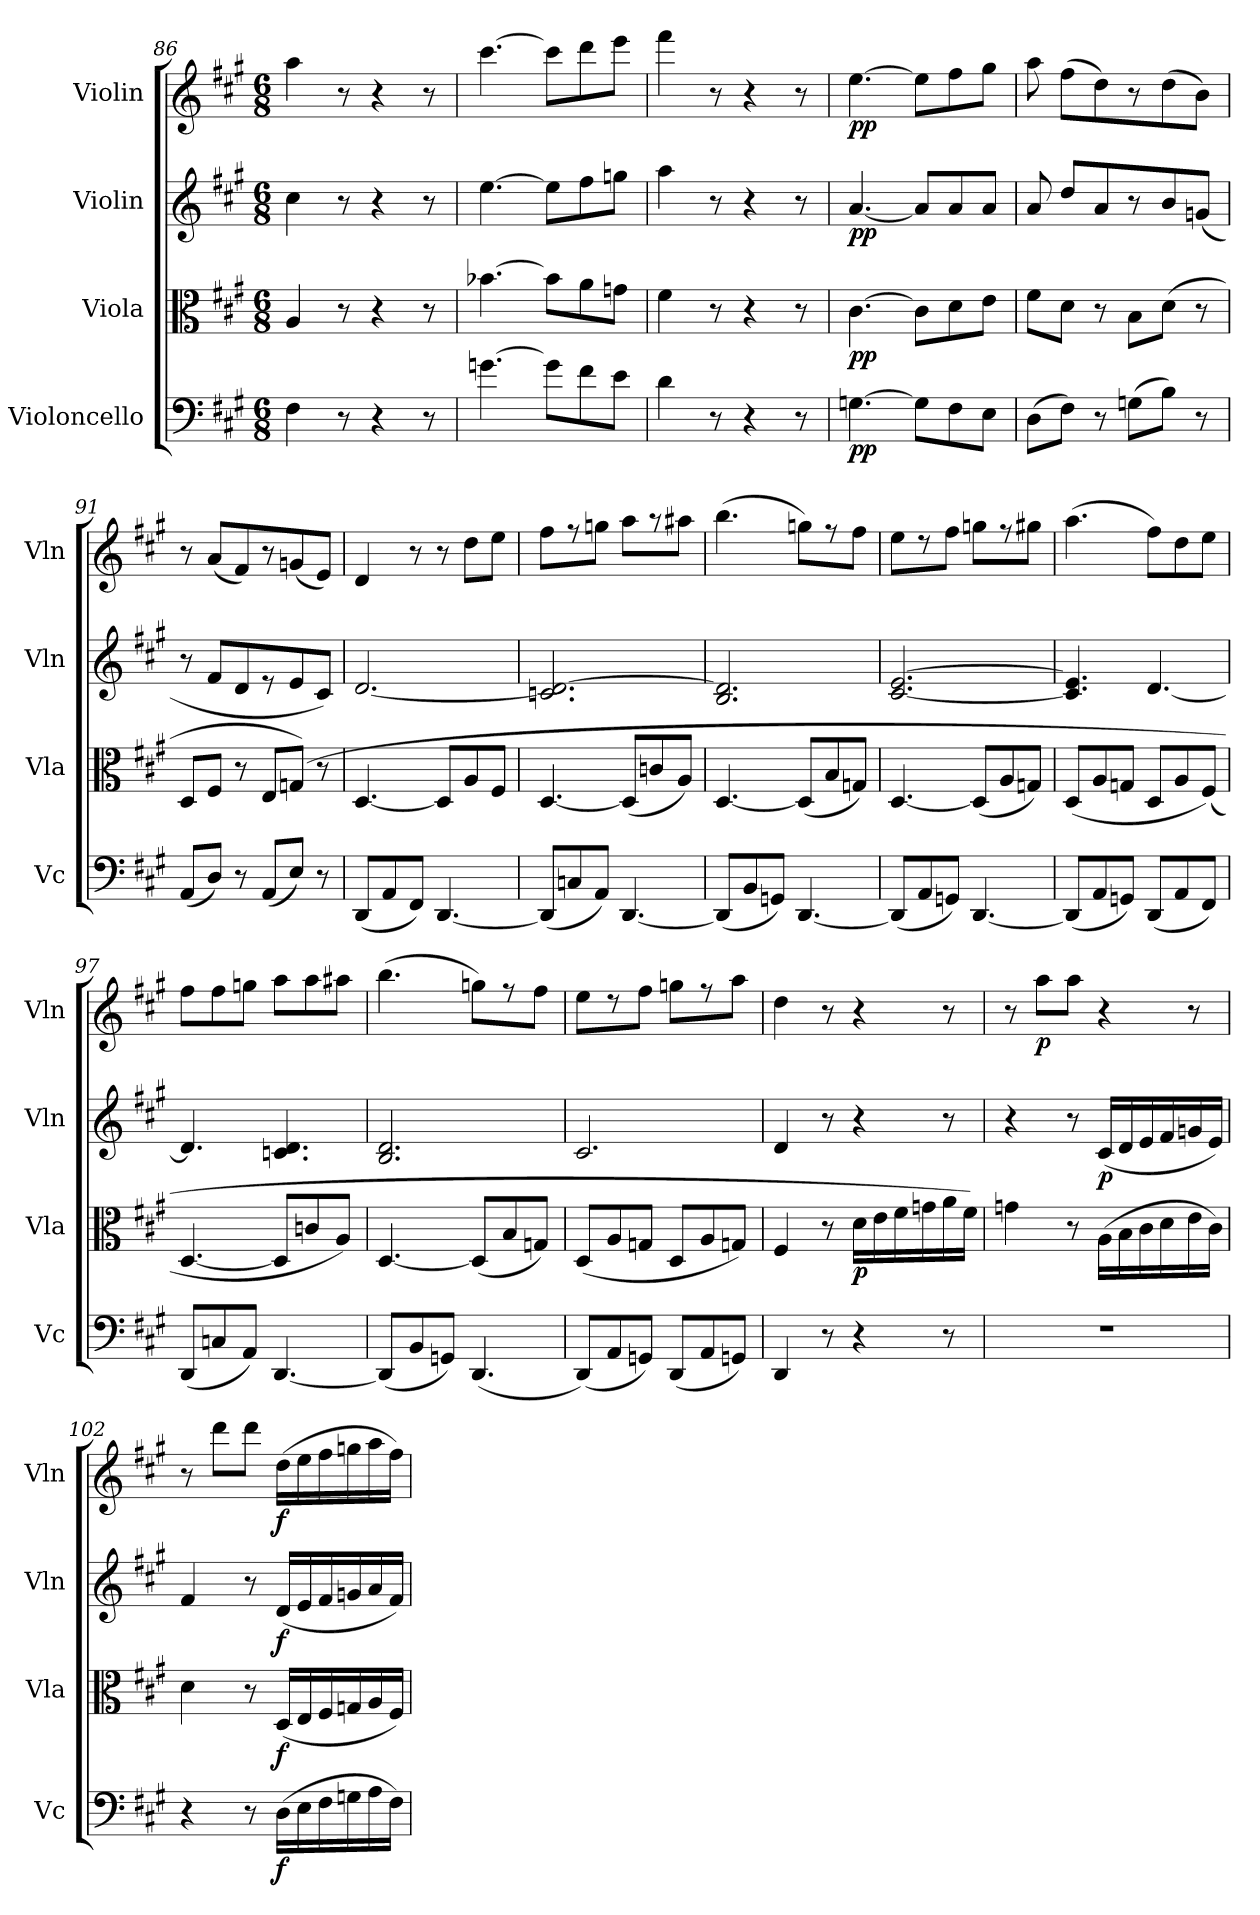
**kern	**dynam	**kern	**dynam	**kern	**dynam	**kern	**dynam
*part4	*part4	*part3	*part3	*part2	*part2	*part1	*part1
*staff4	*staff4	*staff3	*staff3	*staff2	*staff2	*staff1	*staff1
*I"Violoncello	*	*I"Viola	*	*I"Violin	*	*I"Violin	*
*I'Vc	*	*I'Vla	*	*I'Vln	*	*I'Vln	*
*clefF4	*	*clefC3	*	*clefG2	*	*clefG2	*
*k[f#c#g#]	*	*k[f#c#g#]	*	*k[f#c#g#]	*	*k[f#c#g#]	*
*A:	*	*A:	*	*A:	*	*A:	*
*M6/8	*	*M6/8	*	*M6/8	*	*M6/8	*
=86	=86	=86	=86	=86	=86	=86	=86
4F#\	.	4A/	.	4cc#\	.	4aa\	.
8r	.	8r	.	8r	.	8r	.
4r	.	4r	.	4r	.	4r	.
8r	.	8r	.	8r	.	8r	.
=87	=87	=87	=87	=87	=87	=87	=87
[4.gn\	.	[4.b-X\	.	[4.ee\	.	[4.ccc#\	.
8g\L]	.	8b-\L]	.	8ee\L]	.	8ccc#\L]	.
8f#\	.	8a\	.	8ff#\	.	8ddd\	.
8e\J	.	8gn\J	.	8ggn\J	.	8eee\J	.
=88	=88	=88	=88	=88	=88	=88	=88
4d\	.	4f#\	.	4aa\	.	4fff#\	.
8r	.	8r	.	8r	.	8r	.
4r	.	4r	.	4r	.	4r	.
8r	.	8r	.	8r	.	8r	.
=89	=89	=89	=89	=89	=89	=89	=89
[4.Gn\	pp	[4.c#\	pp	[4.a/	pp	[4.ee\	pp
8G\L]	.	8c#\L]	.	8a/L]	.	8ee\L]	.
8F#\	.	8d\	.	8a/	.	8ff#\	.
8E\J	.	8e\J	.	8a/J	.	8gg#\J	.
=90	=90	=90	=90	=90	=90	=90	=90
(8D\L	.	8f#\L	.	8a/	.	8aa\	.
8F#\J)	.	8d\J	.	8dd/L	.	(8ff#\L	.
8r	.	8r	.	8a/	.	8dd\)	.
(8Gn\L	.	8B\L	.	8r	.	8r	.
8B\J)	.	(8d\J	.	8b/	.	(8dd\	.
8r	.	8r	.	(8gn/J	.	8b\J)	.
=91	=91	=91	=91	=91	=91	=91	=91
(8AA/L	.	8D/L	.	8r	.	8r	.
8D/J)	.	8F#/J	.	8f#/L	.	(8a/L	.
8r	.	8r	.	8d/	.	8f#/)	.
(8AA/L	.	8E/L	.	8r	.	8r	.
8E/J)	.	(8Gn/J)	.	8e/	.	(8gn/	.
8r	.	8r	.	8c#/J)	.	8e/J)	.
=92	=92	=92	=92	=92	=92	=92	=92
(8DD/L	.	[4.D/	.	[2.d/	.	4d/	.
8AA/	.	.	.	.	.	.	.
8FF#/J)	.	.	.	.	.	8r	.
[4.DD/	.	8D/L]	.	.	.	8r	.
.	.	8A/	.	.	.	8dd\L	.
.	.	8F#/J	.	.	.	8ee\J	.
=93	=93	=93	=93	=93	=93	=93	=93
(8DD/L]	.	[4.D/	.	2.cn/ 2.d_/	.	8ff#\L	.
8Cn/	.	.	.	.	.	8r	.
8AA/J)	.	.	.	.	.	8ggn\J	.
[4.DD/	.	(8D/L]	.	.	.	8aa\L	.
.	.	8cn/	.	.	.	8r	.
.	.	8A/J)	.	.	.	8aa#X\J	.
=94	=94	=94	=94	=94	=94	=94	=94
(8DD/L]	.	[4.D/	.	2.B/ 2.d]/	.	(4.bb\	.
8BB/	.	.	.	.	.	.	.
8GGn/J)	.	.	.	.	.	.	.
[4.DD/	.	(8D/L]	.	.	.	8ggn\L)	.
.	.	8B/	.	.	.	8r	.
.	.	8Gn/J)	.	.	.	8ff#\J	.
=95	=95	=95	=95	=95	=95	=95	=95
(8DD/L]	.	[4.D/	.	[2.c#/ [2.e/	.	8ee\L	.
8AA/	.	.	.	.	.	8r	.
8GGn/J)	.	.	.	.	.	8ff#\J	.
[4.DD/	.	(8D/L]	.	.	.	8ggn\L	.
.	.	8A/	.	.	.	8r	.
.	.	8Gn/J)	.	.	.	8gg#X\J	.
=96	=96	=96	=96	=96	=96	=96	=96
(8DD/L]	.	(8D/L	.	4.c#]/ 4.e]/	.	(4.aa\	.
8AA/	.	8A/	.	.	.	.	.
8GGn/J)	.	8Gn/J	.	.	.	.	.
(8DD/L	.	8D/L	.	[4.d/	.	8ff#\L)	.
8AA/	.	8A/	.	.	.	8dd\	.
8FF#/J)	.	(8F#/J)	.	.	.	8ee\J	.
=97	=97	=97	=97	=97	=97	=97	=97
(8DD/L	.	[4.D/	.	4.d/]	.	8ff#\L	.
8Cn/	.	.	.	.	.	8ff#\	.
8AA/J)	.	.	.	.	.	8ggn\J	.
[4.DD/	.	8D/L]	.	4.cn/ 4.d/	.	8aa\L	.
.	.	8cn/	.	.	.	8aa\	.
.	.	8A/J)	.	.	.	8aa#X\J	.
=98	=98	=98	=98	=98	=98	=98	=98
(8DD/L]	.	[4.D/	.	2.B/ 2.d/	.	(4.bb\	.
8BB/	.	.	.	.	.	.	.
8GGn/J)	.	.	.	.	.	.	.
(4.DD/	.	(8D/L]	.	.	.	8ggn\L)	.
.	.	8B/	.	.	.	8r	.
.	.	8Gn/J)	.	.	.	8ff#\J	.
=99	=99	=99	=99	=99	=99	=99	=99
(8DD/L)	.	(8D/L	.	2.c#/	.	8ee\L	.
8AA/	.	8A/	.	.	.	8r	.
8GGn/J)	.	8Gn/J	.	.	.	8ff#\J	.
(8DD/L	.	8D/L	.	.	.	8ggn\L	.
8AA/	.	8A/	.	.	.	8r	.
8GGn/J)	.	8Gn/J)	.	.	.	8aa\J	.
=100	=100	=100	=100	=100	=100	=100	=100
4DD/	.	4F#/	.	4d/	.	4dd\	.
8r	.	8r	.	8r	.	8r	.
4r	.	16d\LL	p	4r	.	4r	.
.	.	16e\	.	.	.	.	.
.	.	16f#\	.	.	.	.	.
.	.	16gn\	.	.	.	.	.
8r	.	16a\	.	8r	.	8r	.
.	.	16f#\JJ)	.	.	.	.	.
=101	=101	=101	=101	=101	=101	=101	=101
2.r	.	4gn\	.	4r	.	8r	.
.	.	.	.	.	.	8aa\L	p
.	.	8r	.	8r	.	8aa\J	.
.	.	(16A\LL	.	(16c#/LL	p	4r	.
.	.	16B\	.	16d/	.	.	.
.	.	16c#\	.	16e/	.	.	.
.	.	16d\	.	16f#/	.	.	.
.	.	16e\	.	16gn/	.	8r	.
.	.	16c#\JJ)	.	16e/JJ)	.	.	.
=102	=102	=102	=102	=102	=102	=102	=102
4r	.	4d\	.	4f#/	.	8r	.
.	.	.	.	.	.	8ddd\L	.
8r	.	8r	.	8r	.	8ddd\J	.
(16D\LL	f	(16D/LL	f	(16d/LL	f	(16dd\LL	f
16E\	.	16E/	.	16e/	.	16ee\	.
16F#\	.	16F#/	.	16f#/	.	16ff#\	.
16Gn\	.	16Gn/	.	16gn/	.	16ggn\	.
16A\	.	16A/	.	16a/	.	16aa\	.
16F#\JJ)	.	16F#/JJ)	.	16f#/JJ)	.	16ff#\JJ)	.
=	=	=	=	=	=	=	=
*-	*-	*-	*-	*-	*-	*-	*-
